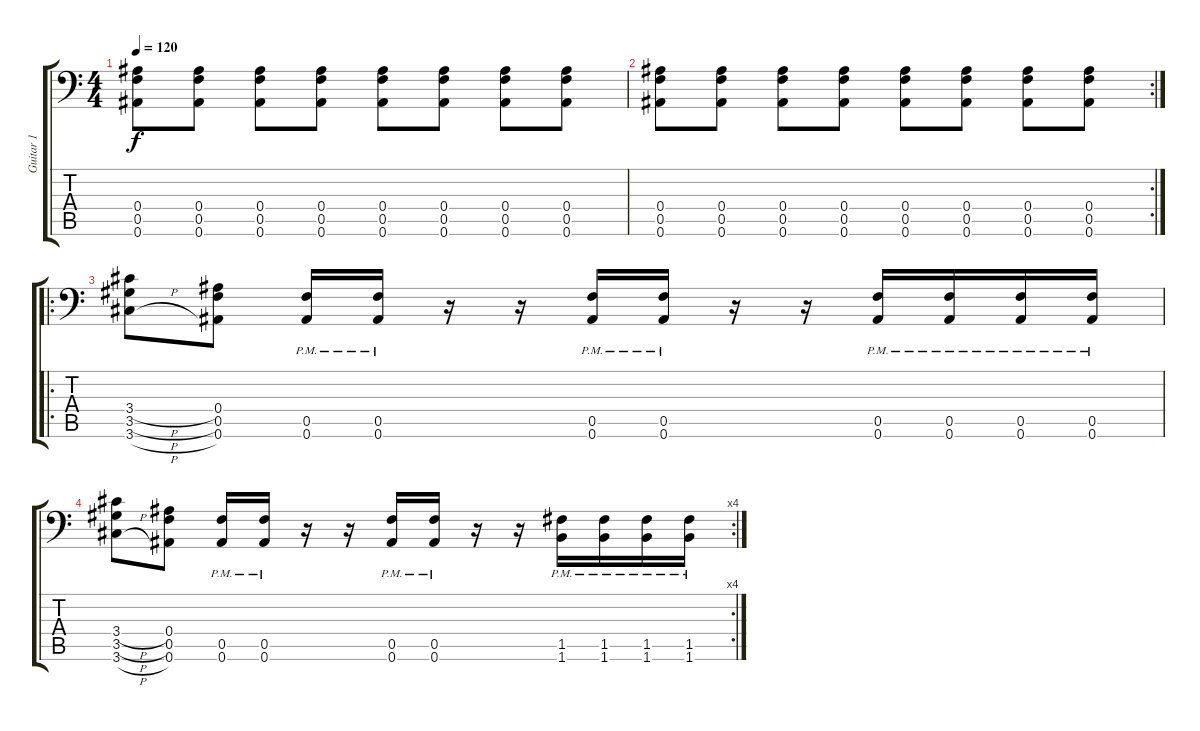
\track ("Guitar 1" "Guitar 1") {instrument distortionguitar}
\staff {score tabs}
\tuning (C4 G3 Eb3 Bb2 F2 Bb1) {hide}
\ts (4 4)
\tempo 120
\clef f4
\ks c
(0.4 0.5 0.6).8{dy f} (0.4 0.5 0.6).8 (0.4 0.5 0.6).8 (0.4 0.5 0.6).8 (0.4 0.5 0.6).8 (0.4 0.5 0.6).8 (0.4 0.5 0.6).8 (0.4 0.5 0.6).8 |
\rc 2
(0.4 0.5 0.6).8 (0.4 0.5 0.6).8 (0.4 0.5 0.6).8 (0.4 0.5 0.6).8 (0.4 0.5 0.6).8 (0.4 0.5 0.6).8 (0.4 0.5 0.6).8 (0.4 0.5 0.6).8 |
\ro
(3.4{h} 3.5{h} 3.6{h}).8 (0.4 0.5 0.6).8 (0.5{pm} 0.6{pm}).16 (0.5{pm} 0.6{pm}).16 r.16 r.16 (0.5{pm} 0.6{pm}).16 (0.5{pm} 0.6{pm}).16 r.16 r.16 (0.5{pm} 0.6{pm}).16 (0.5{pm} 0.6{pm}).16 (0.5{pm} 0.6{pm}).16 (0.5{pm} 0.6{pm}).16 |
\rc 4
(3.4{h} 3.5{h} 3.6{h}).8 (0.4 0.5 0.6).8 (0.5{pm} 0.6{pm}).16 (0.5{pm} 0.6{pm}).16 r.16 r.16 (0.5{pm} 0.6{pm}).16 (0.5{pm} 0.6{pm}).16 r.16 r.16 (1.5{pm} 1.6{pm}).16 (1.5{pm} 1.6{pm}).16 (1.5{pm} 1.6{pm}).16 (1.5{pm} 1.6{pm}).16
